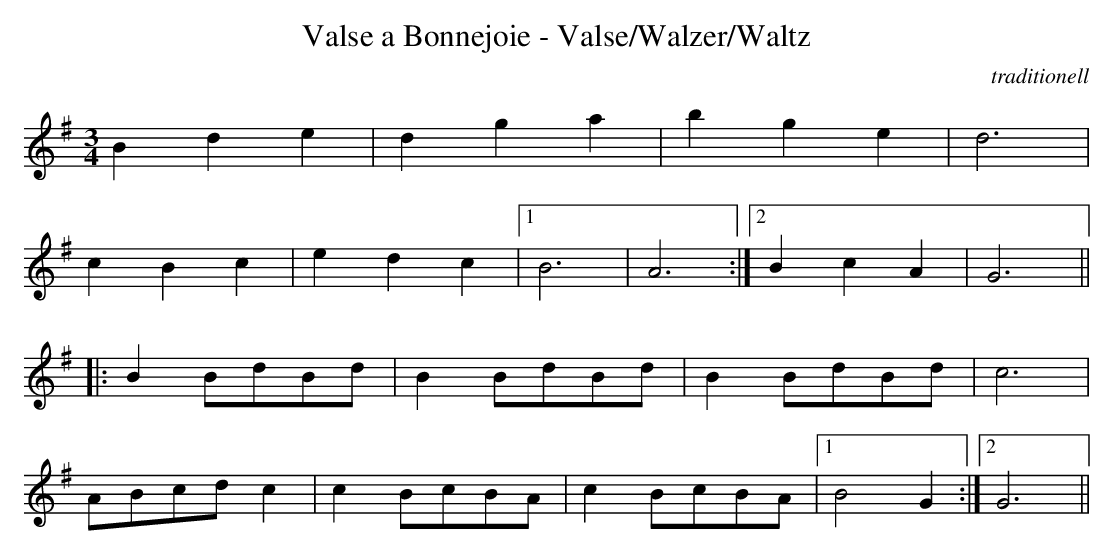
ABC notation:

X:1
T:Valse a Bonnejoie - Valse/Walzer/Waltz
C:traditionell
M:3/4
L:1/4
K:G
Bde|dga|bge|d3|
cBc|edc|1B3|A3:|2BcA|G3||
|:BB/d/B/d/|BB/d/B/d/|BB/d/B/d/|c3|
A/B/c/d/c|cB/c/B/A/|cB/c/B/A/|1B2G:|2G3||
